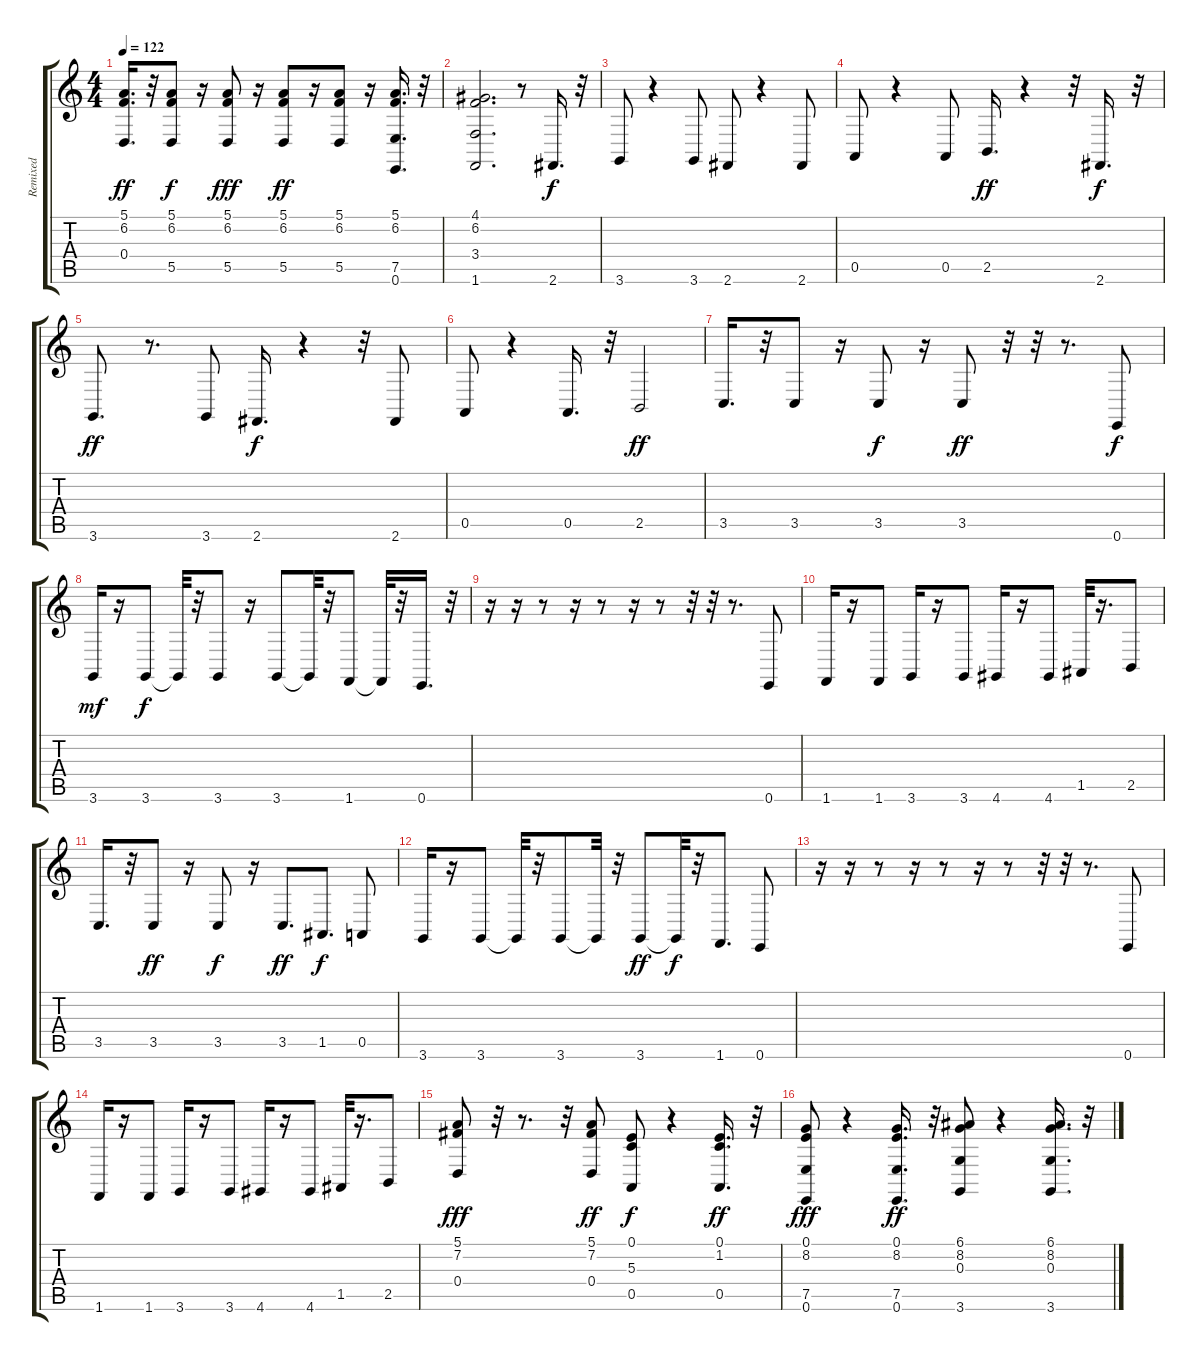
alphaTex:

\track ("Remixed" "Remixed") {instrument electricgrandpiano}
\staff {score tabs}
\tuning (E4 B3 G3 D3 A2 E2) {hide}
\ts (4 4)
\tempo 122
\clef g2
\ks c
(5.1 6.2 0.4).16{d dy ff} r.32 (5.1 6.2 5.5).8{dy f} r.16 (5.1 6.2 5.5).8{dy fff} r.16 (5.1 6.2 5.5).8{dy ff} r.16 (5.1 6.2 5.5).8 r.16 (5.1 6.2 7.5 0.6).16{d} r.32 |
(4.1 6.2 3.4 1.6).2{d} r.8 2.6.16{d dy f} r.32 |
3.6.8 r.4 3.6.8 2.6.8 r.4 2.6.8 |
0.5.8 r.4 0.5.8 2.5.16{d dy ff} r.4 r.32 2.6.16{d dy f} r.32 |
3.6.8{d dy ff} r.8{d} 3.6.8 2.6.16{d dy f} r.4 r.32 2.6.8 |
0.5.8 r.4 0.5.16{d} r.32 2.5.2{dy ff} |
3.5.16{d} r.32 3.5.8 r.16 3.5.8{dy f} r.16 3.5.8{dy ff} r.32 r.32 r.8{d} 0.6.8{dy f} |
3.6.16{dy mf} r.16 3.6.8{dy f} 3.6{t}.32 r.32 3.6.8 r.16 3.6.8 3.6{t}.32 r.32 1.6.8 1.6{t}.32 r.32 0.6.16{d} r.32 |
r.16 r.16 r.8 r.16 r.8 r.16 r.8 r.32 r.32 r.8{d} 0.6.8 |
1.6.16 r.16 1.6.8 3.6.16 r.16 3.6.8 4.6.16 r.16 4.6.8 1.5.32 r.16{d} 2.5.8 |
3.5.16{d} r.32 3.5.8{dy ff} r.16 3.5.8{dy f} r.16 3.5.8{d dy ff} 1.5.8{d dy f} 0.5.8 |
3.6.16 r.16 3.6.8 3.6{t}.32 r.32 3.6.8 3.6{t}.32 r.32 3.6.8{dy ff} 3.6{t}.32{dy f} r.32 1.6.8{d} 0.6.8 |
r.16 r.16 r.8 r.16 r.8 r.16 r.8 r.32 r.32 r.8{d} 0.6.8 |
1.6.16 r.16 1.6.8 3.6.16 r.16 3.6.8 4.6.16 r.16 4.6.8 1.5.32 r.16{d} 2.5.8 |
(5.1 7.2 0.4).8{dy fff} r.32 r.8{d} r.32 (5.1 7.2 0.4).8{dy ff} (0.1 5.3 0.5).8{dy f} r.4 (0.1 1.2 0.5).16{d dy ff} r.32 |
(0.1 8.2 7.5 0.6).8{dy fff} r.4 (0.1 8.2 7.5 0.6).16{d dy ff} r.32 (6.1 8.2 0.3 3.6).8 r.4 (6.1 8.2 0.3 3.6).16{d} r.32
